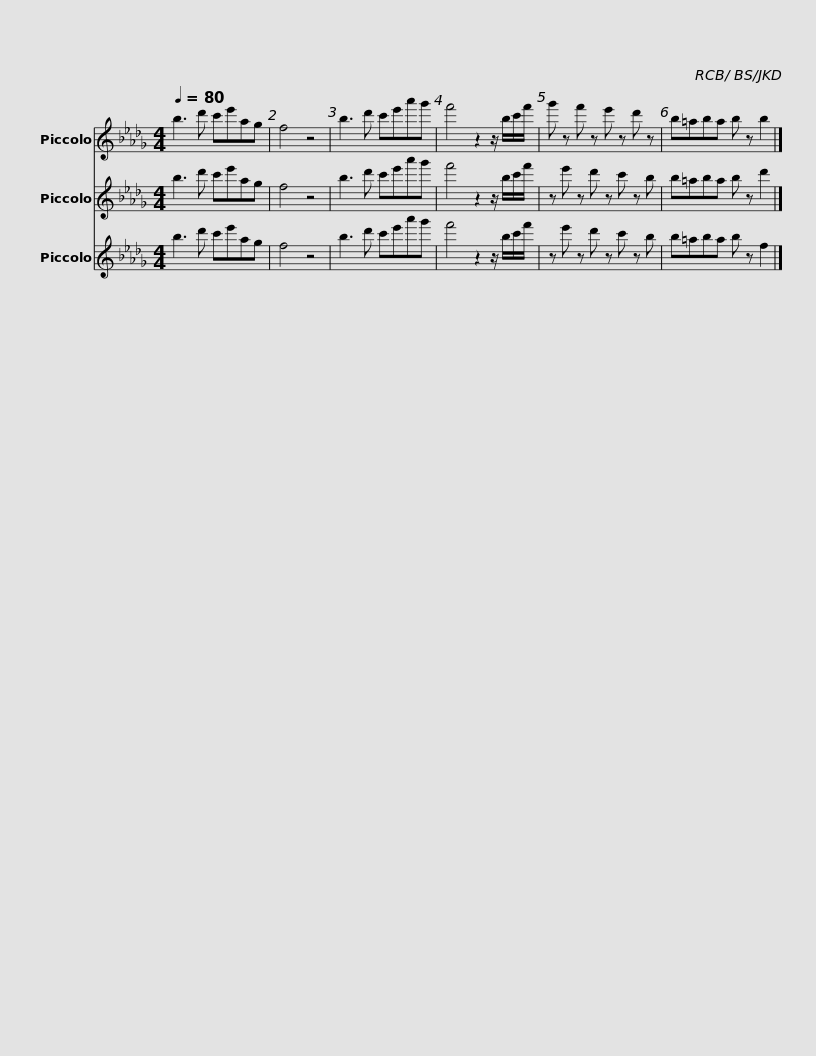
X:1
%%score 1 2 3
L:1/8
Q:1/4=80
M:4/4
I:linebreak $
K:Db
V:1 treble transpose=12
V:2 treble transpose=12
V:3 treble transpose=12
V:1
 b3 d' c'e'ag | f4 z4 | b3 d' c'e'a'g' | f'4 z2 z/ b/c'/f'/ | g' z f' z e' z d' z |$ %5
 b=aba b z b2 |] %6
V:2
 b3 d' c'e'ag | f4 z4 | b3 d' c'e'a'g' | f'4 z2 z/ b/c'/f'/ | z e' z d' z c' z b |$ %5
 b=aba b z d'2 |] %6
V:3
 b3 d' c'e'ag | f4 z4 | b3 d' c'e'a'g' | f'4 z2 z/ b/c'/f'/ | z e' z d' z c' z b |$ %5
 b=aba b z f2 |] %6
